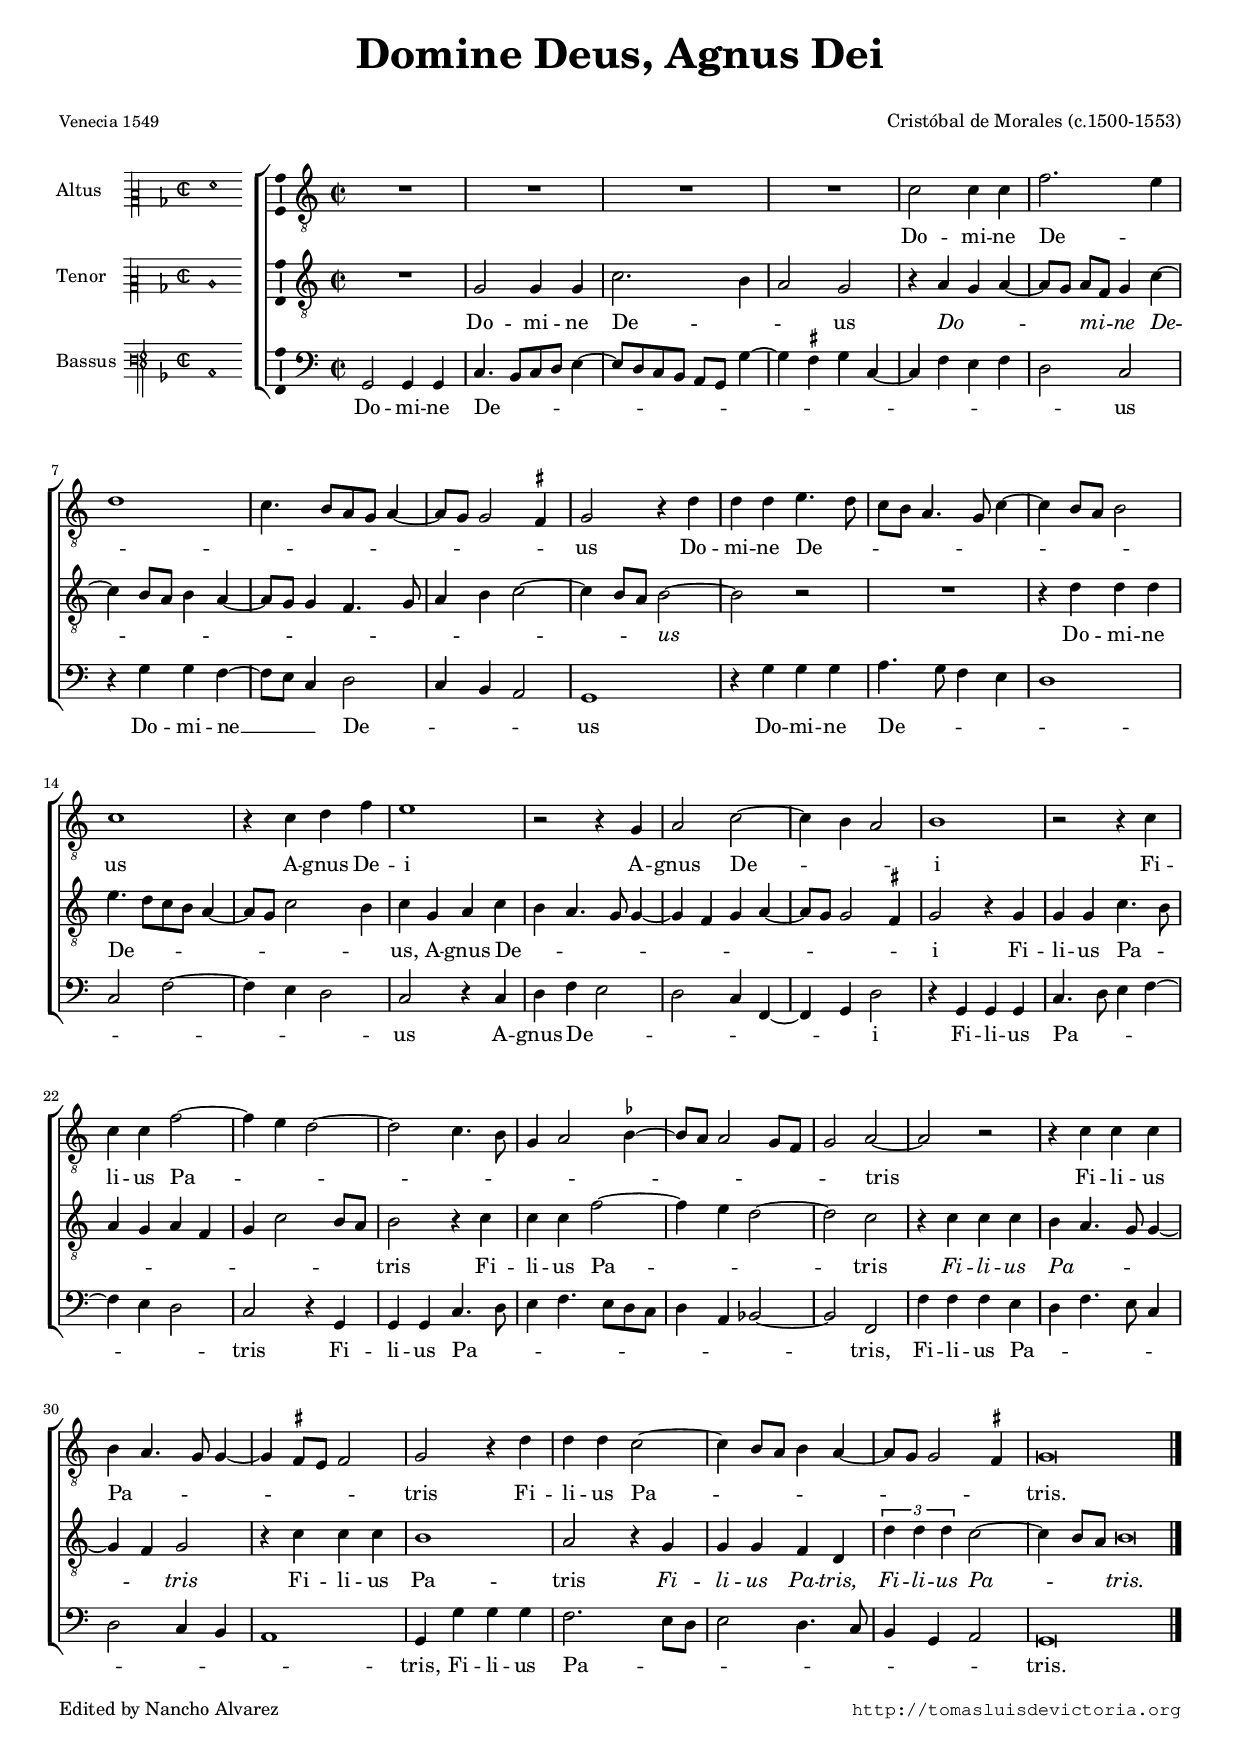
\version "2.18.0"

#(set-default-paper-size "a4")
#(set-global-staff-size 16.1)
#(ly:set-option 'point-and-click #f)
%mobile -s16.0 -i3.4

mtempo={\tempo 4 = 100}
mtempob={\tempo 4 = 50}

colorclaro=#(rgb-color .8 .8 .8)
coloroscuro=#(rgb-color 0 0 0)

italicas=\override LyricText.font-shape = #'italic
rectas=\override LyricText.font-shape = #'upright
ss=\once \set suggestAccidentals = ##t
incipitwidth = 20

htitle="Domine Deus, Agnus Dei"
hcomposer="Morales"

\header {
	title=\markup{\fontsize #3 "Domine Deus, Agnus Dei"}
	subtitle=""
	subsubtitle=\markup{\column{" "}}
	composer=\markup{"Cristóbal de Morales (c.1500-1553)"}
        pdfauthor=\composer
	poet=\markup{\smaller "Venecia 1549"} 
        % Libro secondo de li Motetti a tre voce, da diversi eccellentissimi musici composti, et non più stampati, novamente missi in luce, et con somma diligentia coretti. Venezia, G. Scotto, 1549
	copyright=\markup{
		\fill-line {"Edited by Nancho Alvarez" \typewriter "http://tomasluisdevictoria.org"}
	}
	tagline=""
}

global={\key f \major \time 2/2  \skip 1*36 \bar "|."
}

altus={
	R1*4/4 |
	R1*4/4 |
	R1*4/4 |
	R1*4/4 |
%5
	f'2 f'4 f' |
	bes'2. a'4 |
	g'1 |
	f'4.  e'8[ d' c'] d'4 ~ |
	d'8 c' c'2 \ss b4 |
%10
	c'2 r4 g' |
	g' g' a'4. g'8 |
	f' e' d'4. c'8 f'4 ~ |
	f' e'8 d' e'2 |
	f'1 |
%15
	r4 f' g' bes' |
	a'1 |
	r2 r4 c' |
	d'2 f' ~ |
	f'4 e' d'2 |
%20
	e'1 |
	r2 r4 f' |
	f' f' bes'2 ~ |
	bes'4 a' g'2 ~ |
	g' f'4. e'8 |
%25
	c'4 d'2 \ss ees'4 ~ |
	ees'8 d' d'2 c'8 bes |
	c'2 d' ~ |
	d' r |
	r4 f' f' f' |
%30
	e' d'4. c'8 c'4 ~ |
	c' \ss b8 a b2 |
	c' r4 g' |
	g' g' f'2 ~ |
	f'4 e'8 d' e'4 d' ~ |
%35
	d'8 c' c'2 \ss b4 |
	c'\breve*1/2
}

tenor={
	R1*4/4 |
	c'2 c'4 c' |
	f'2. e'4 |
	d'2 c' |
%5
	r4 d' c' d' ~ |
	d'8[ c'] d'[ bes] c'4 f' ~ |
	f' e'8 d' e'4 d' ~ |
	d'8 c' c'4 bes4. c'8 |
	d'4 e' f'2 ~ |
%10
	f'4 e'8 d' e'2 ~ |
	e' r |
	R1*4/4 |
	r4 g' g' g' |
	a'4.  g'8[ f' e'] d'4 ~ |
%15
	d'8 c' f'2 e'4 |
	f' c' d' f' |
	e' d'4. c'8 c'4 ~ |
	c' bes c' d' ~ | % CSIC \ss b
	d'8 c' c'2 \ss b4 |
%20
	c'2 r4 c' |
	c' c' f'4. e'8 |
	d'4 c' d' bes |
	c' f'2 e'8 d' |
	e'2 r4 f' |
%25
	f' f' bes'2 ~ |
	bes'4 a' g'2 ~ |
	g' f' |
	r4 f' f' f' |
	e' d'4. c'8 c'4 ~ |
%30
	c' bes c'2 | % CSIC \ss b
	r4 f' f' f' |
	e'1 |
	d'2 r4 c' |
	c' c' bes g |
%35
        \tupletUp
	\tuplet 3/2{g'4 g' g'} f'2 ~ |
	f'4 e'8 d' \mtempob e'\breve*1/4
}

bassus={
	c2 c4 c |
	f4.  e8[ f g] a4 ~ |
	a8 g f e d c c'4 ~ |
	c' \ss b c' f ~ |
%5
	f bes a bes |
	g2 f |
	r4 c' c' bes ~ |
	bes8 a f4 g2 |
	f4 e d2 |
%10
	c1 |
	r4 c' c' c' |
	d'4. c'8 bes4 a |
	g1 |
	f2 bes ~ |
%15
	bes4 a g2 |
	f r4 f |
	g bes a2 |
	g f4 bes, ~ |
	bes, c g2 |
%20
	r4 c c c |
	f4. g8 a4 bes ~ |
	bes a g2 |
	f r4 c |
	c c f4. g8 |
%25
	a4 bes4. a8 g f |
	g4 d ees2 ~ |
	ees bes, |
	bes4 bes bes a |
	g bes4. a8 f4 |
%30
	g2 f4 e |
	d1 |
	c4 c' c' c' |
	bes2. a8 g |
	a2 g4. f8 |
%35
	e4 c d2 |
	c\breve*1/2
}

textoaltus=\lyricmode{
Do -- mi -- ne De -- _ _ _ _ _ _ _ _ _ _ _ us
Do -- mi -- ne De -- _ _ _ _ _ _ _ _ _ _ us
A -- gnus De -- i
A -- gnus De -- _ _ _ i
Fi -- li -- us Pa -- _ _ _ _ _ _ _ _ _ _ _ _ _ _ _ tris _
Fi -- li -- us Pa -- _ _ _ _ _ _ _ tris
Fi -- li -- us Pa -- _ _ _ _ _ _ _ _ _ tris.

}

textotenor=\lyricmode{
Do -- mi -- ne De -- _ _ us
\italicas
Do -- _ _ _ _ mi -- _ ne De -- _ _ _ _ _ _ _ _ _ _ _ _ _ _ _ _ us _
\rectas
Do -- mi -- ne De -- _ _ _ _ _ _ _ _ us,
A -- gnus De -- _ _ _ _ _ _ _ _ _ _ _ _ i
Fi -- li -- us Pa -- _ _ _ _ _ _ _ _ _ tris
Fi -- li -- us Pa -- _ _ _ _ tris
\italicas
Fi -- li -- us Pa -- _ _ _ _ _ tris
\rectas
Fi -- li -- us Pa -- tris
\italicas
Fi -- li -- us Pa -- tris,
Fi -- li -- us Pa -- _ _ _ tris.

}

textobassus=\lyricmode{
Do -- mi -- ne De -- _ _ _ _ _ _ _ _ _ _ _ _ _ _ _ _ _ _ _ _ us
Do -- mi -- ne __ _ _ _ De -- _ _ _ us
Do -- mi -- ne De -- _ _ _ _ _ _ _ _ _ us
A -- gnus De -- _ _ _ _ _ _ i
Fi -- li -- us Pa -- _ _ _ _ _ _ tris
Fi -- li -- us Pa -- _ _ _ _ _ _ _ _ _ _ tris,
Fi -- li -- us Pa -- _ _ _ _ _ _ _ _ tris,
Fi -- li -- us Pa -- _ _ _ _ _ _ _ _ tris.

}


incipitaltus=\markup{
	\score{
		{ 
		\set Staff.instrumentName="Altus    "
		\override NoteHead.style = #'neomensural 
		\override Staff.TimeSignature.style = #'neomensural
		\cadenzaOn 
		\clef "petrucci-c2"
		\key f \major
		\time 2/2
		f'1
		} 
	\layout { line-width=\incipitwidth indent = 0 }
	}
}


incipittenor=\markup{
	\score{
		{ 
		\set Staff.instrumentName="Tenor   "
		\override NoteHead.style = #'neomensural 
		\override Staff.TimeSignature.style = #'neomensural
		\cadenzaOn 
		\clef "petrucci-c2"
		\key f \major
		\time 2/2
		c'1
		} 
	\layout { line-width=\incipitwidth indent=0 }
	}
}

incipitbassus=\markup{
	\score{
		{ 
		\set Staff.instrumentName="Bassus "
		\override NoteHead.style = #'neomensural
		\override Staff.TimeSignature.style = #'neomensural
		\cadenzaOn 
		\clef "petrucci-f3"
		\key f \major
		\time 2/2
		c1
		} 
	\layout { line-width=\incipitwidth indent = 0 }
	}
}


\score {\transpose c' g{
\new ChoirStaff<<


	\new Staff <<\global
	\new Voice="v2" {
		\set Staff.instrumentName=\incipitaltus
		\clef "G_8"
		\altus }
	\new Lyrics \lyricsto "v2" {\textoaltus }
	>>
	
	\new Staff <<\global
	\new Voice="v3" {
		\set Staff.instrumentName=\incipittenor
		\clef "G_8"
		\tenor }
	\new Lyrics \lyricsto "v3" {\textotenor }
	>>

	\new Staff <<\global
	\new Voice="v4" {
		\set Staff.instrumentName=\incipitbassus
		\clef "bass"
		\bassus }
	\new Lyrics \lyricsto "v4" {\textobassus }
	>>
	
>>

	} % transpose

\layout{ 
	\context {\Lyrics 
		\override VerticalAxisGroup.staff-affinity = #UP
		\override VerticalAxisGroup.nonstaff-relatedstaff-spacing =
			#'((basic-distance . 0) (minimum-distance . 0) (padding . 1))
		\override LyricText.font-size = #1.2
		\override LyricHyphen.minimum-distance = #0.5
	}
	\context {\Score 
                tempoHideNote = ##t
		\override BarNumber.padding = #2 
	}
	\context {\Voice 
		melismaBusyProperties = #'()
		%autoBeaming = ##f
	}
	\context {\Staff 
                %\RemoveEmptyStaves
                %\override VerticalAxisGroup.remove-first = ##t
		\override VerticalAxisGroup.staff-staff-spacing =
			#'((basic-distance . 11) (minimum-distance . 0) (padding . 1))
		\consists Ambitus_engraver 
		\override LigatureBracket.padding = #1
	}
}

%\midi { \mtempo }

}


\paper{
	evenHeaderMarkup=\markup  \fill-line { \fromproperty #'page:page-number-string \htitle \hcomposer }
	oddHeaderMarkup= \markup  \fill-line { \on-the-fly #not-first-page \hcomposer \on-the-fly #not-first-page \htitle \on-the-fly #not-first-page \fromproperty #'page:page-number-string }
	%system-count=8
        page-count=1
	ragged-last-bottom = ##f
	indent=3.5\cm
	system-system-spacing =
	#'((basic-distance . 18) (minimum-distance . 0) (padding . 5))
	top-system-spacing = % header
	#'((basic-distance . 8) (minimum-distance . 0) (padding . 0))
	last-bottom-spacing = % footer
	#'((basic-distance . 12) (minimum-distance . 0) (padding . 0))
	%top-markup-spacing #'basic-distance = 0
	markup-system-spacing #'basic-distance = 20

}
